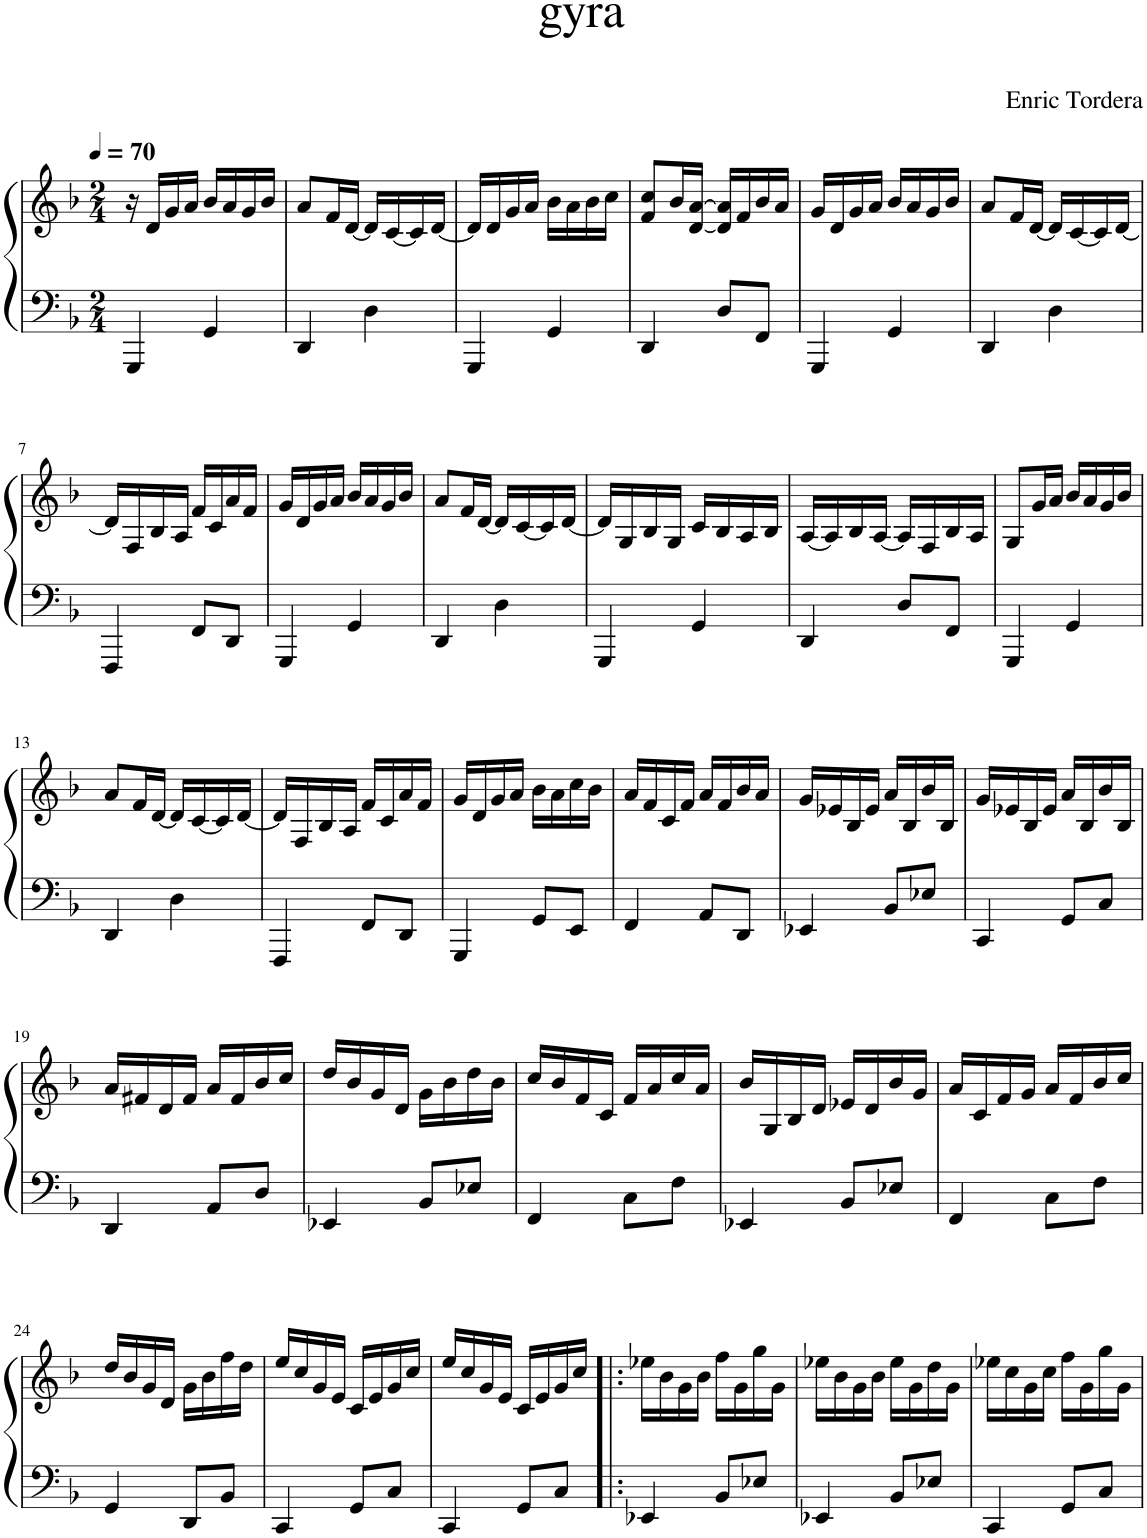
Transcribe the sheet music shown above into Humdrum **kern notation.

**kern	**kern
*part1	*part1
*staff2	*staff1
*I"Piano	*
*I'Pno.	*
*clefF4	*clefG2
*k[b-]	*k[b-]
*M2/4	*M2/4
*MM70	*MM70
=1	=1
4GGG/	16r
.	16d/LL
.	16g/
.	16a/JJ
4GG/	16b-/LL
.	16a/
.	16g/
.	16b-/JJ
=2	=2
4DD/	8a/L
.	16f/L
.	[16d/JJ
4D\	16d/LL]
.	[16c/
.	16c/]
.	[16d/JJ
=3	=3
4GGG/	16d/LL]
.	16d/
.	16g/
.	16a/JJ
4GG/	16b-\LL
.	16a\
.	16b-\
.	16cc\JJ
=4	=4
4DD/	8f/ 8cc/L
.	16b-/L
.	[16d/ [16a/JJ
8D/L	16d/] 16a/]LL
.	16f/
8FF/J	16b-/
.	16a/JJ
=5	=5
4GGG/	16g/LL
.	16d/
.	16g/
.	16a/JJ
4GG/	16b-/LL
.	16a/
.	16g/
.	16b-/JJ
=6	=6
4DD/	8a/L
.	16f/L
.	[16d/JJ
4D\	16d/LL]
.	[16c/
.	16c/]
.	[16d/JJ
!!LO:LB:g=z
=7	=7
4FFF/	16d/LL]
.	16F/
.	16B-/
.	16A/JJ
8FF/L	16f/LL
.	16c/
8DD/J	16a/
.	16f/JJ
=8	=8
4GGG/	16g/LL
.	16d/
.	16g/
.	16a/JJ
4GG/	16b-/LL
.	16a/
.	16g/
.	16b-/JJ
=9	=9
4DD/	8a/L
.	16f/L
.	[16d/JJ
4D\	16d/LL]
.	[16c/
.	16c/]
.	[16d/JJ
=10	=10
4GGG/	16d/LL]
.	16G/
.	16B-/
.	16G/JJ
4GG/	16c/LL
.	16B-/
.	16A/
.	16B-/JJ
=11	=11
4DD/	[16A/LL
.	16A/]
.	16B-/
.	[16A/JJ
8D/L	16A/LL]
.	16F/
8FF/J	16B-/
.	16A/JJ
=12	=12
4GGG/	8G/L
.	16g/L
.	16a/JJ
4GG/	16b-/LL
.	16a/
.	16g/
.	16b-/JJ
!!LO:LB:g=z
=13	=13
4DD/	8a/L
.	16f/L
.	[16d/JJ
4D\	16d/LL]
.	[16c/
.	16c/]
.	[16d/JJ
=14	=14
4FFF/	16d/LL]
.	16F/
.	16B-/
.	16A/JJ
8FF/L	16f/LL
.	16c/
8DD/J	16a/
.	16f/JJ
=15	=15
4GGG/	16g/LL
.	16d/
.	16g/
.	16a/JJ
8GG/L	16b-\LL
.	16a\
8EE/J	16cc\
.	16b-\JJ
=16	=16
4FF/	16a/LL
.	16f/
.	16c/
.	16f/JJ
8AA/L	16a/LL
.	16f/
8DD/J	16b-/
.	16a/JJ
=17	=17
4EE-X/	16g/LL
.	16e-X/
.	16B-/
.	16e-/JJ
8BB-/L	16a/LL
.	16B-/
8E-X/J	16b-/
.	16B-/JJ
=18	=18
4CC/	16g/LL
.	16e-X/
.	16B-/
.	16e-/JJ
8GG/L	16a/LL
.	16B-/
8C/J	16b-/
.	16B-/JJ
!!LO:LB:g=z
=19	=19
4DD/	16a/LL
.	16f#X/
.	16d/
.	16f#/JJ
8AA/L	16a/LL
.	16f#/
8D/J	16b-/
.	16cc/JJ
=20	=20
4EE-X/	16dd/LL
.	16b-/
.	16g/
.	16d/JJ
8BB-/L	16g\LL
.	16b-\
8E-X/J	16dd\
.	16b-\JJ
=21	=21
4FF/	16cc/LL
.	16b-/
.	16f/
.	16c/JJ
8C\L	16f/LL
.	16a/
8F\J	16cc/
.	16a/JJ
=22	=22
4EE-X/	16b-/LL
.	16G/
.	16B-/
.	16d/JJ
8BB-/L	16e-X/LL
.	16d/
8E-X/J	16b-/
.	16g/JJ
=23	=23
4FF/	16a/LL
.	16c/
.	16f/
.	16g/JJ
8C\L	16a/LL
.	16f/
8F\J	16b-/
.	16cc/JJ
!!LO:LB:g=z
=24	=24
4GG/	16dd/LL
.	16b-/
.	16g/
.	16d/JJ
8DD/L	16g\LL
.	16b-\
8BB-/J	16ff\
.	16dd\JJ
=25	=25
4CC/	16ee/LL
.	16cc/
.	16g/
.	16e/JJ
8GG/L	16c/LL
.	16e/
8C/J	16g/
.	16cc/JJ
=26	=26
4CC/	16ee/LL
.	16cc/
.	16g/
.	16e/JJ
8GG/L	16c/LL
.	16e/
8C/J	16g/
.	16cc/JJ
=27!|:	=27!|:
4EE-X/	16ee-X\LL
.	16b-\
.	16g\
.	16b-\JJ
8BB-/L	16ff\LL
.	16g\
8E-X/J	16gg\
.	16g\JJ
=28	=28
4EE-X/	16ee-X\LL
.	16b-\
.	16g\
.	16b-\JJ
8BB-/L	16ee-\LL
.	16g\
8E-X/J	16dd\
.	16g\JJ
=29	=29
4CC/	16ee-X\LL
.	16cc\
.	16g\
.	16cc\JJ
8GG/L	16ff\LL
.	16g\
8C/J	16gg\
.	16g\JJ
=	=
*-	*-
